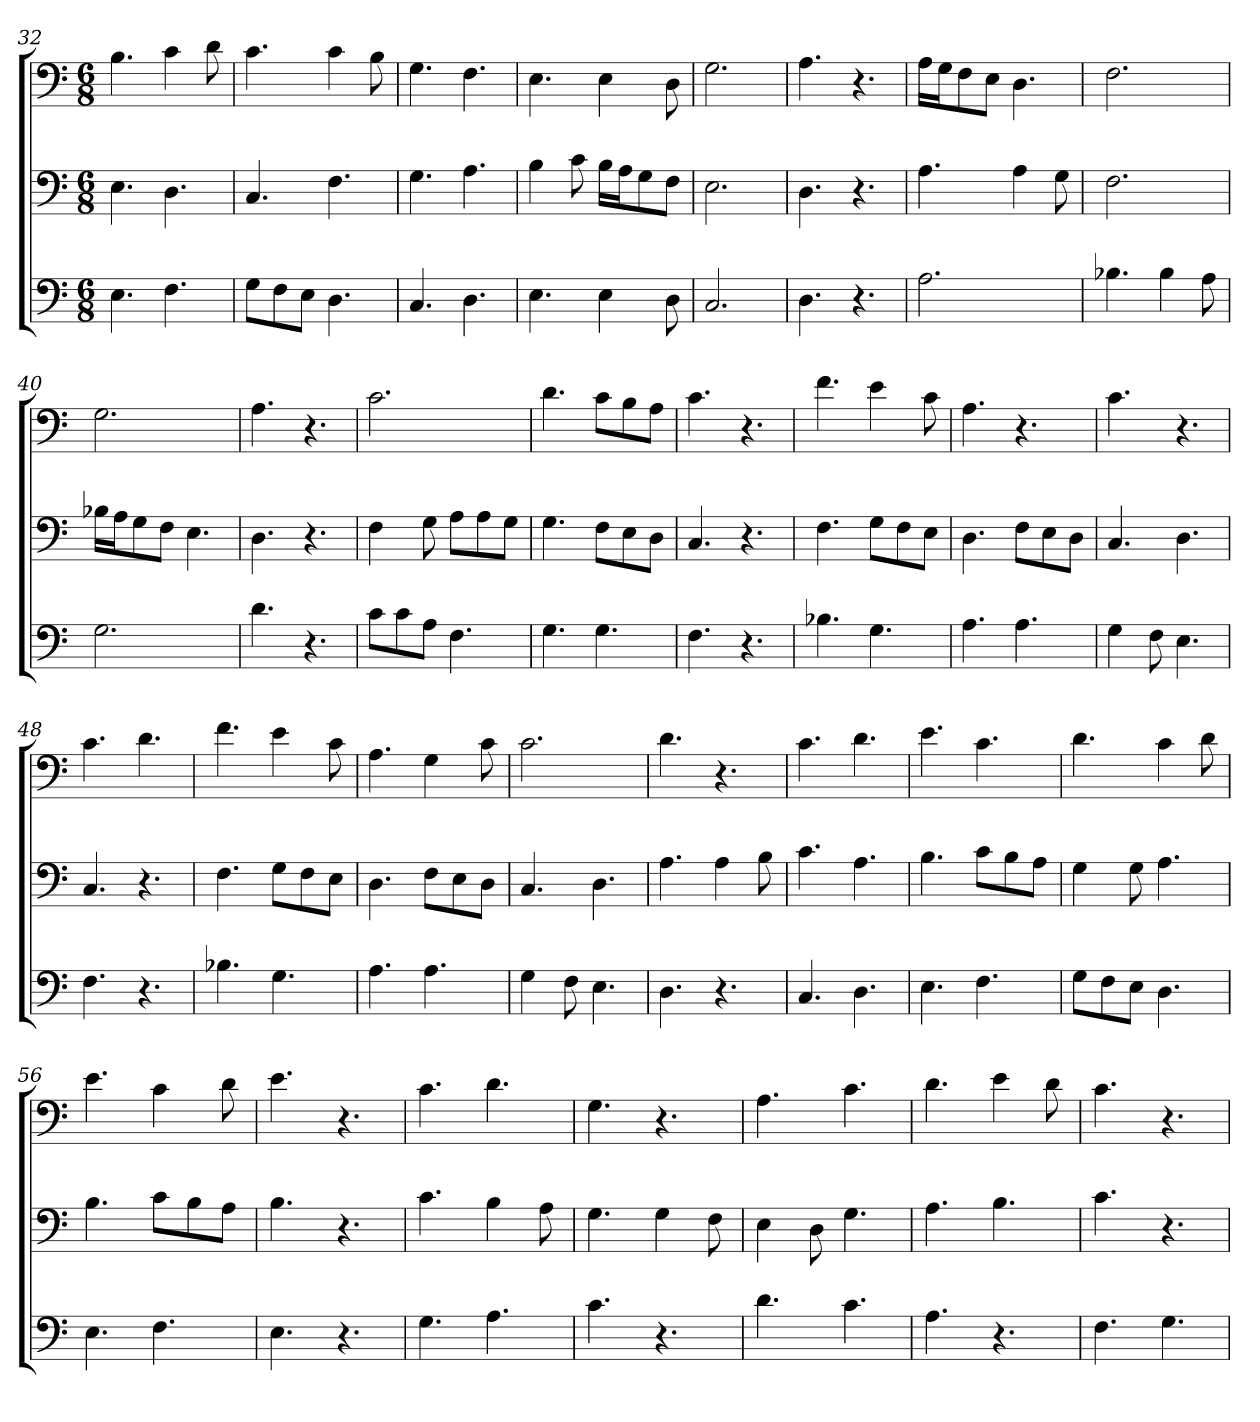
**kern	**kern	**kern
*part3	*part2	*part1
*staff3	*staff2	*staff1
*M6/8	*M6/8	*M6/8
=32	=32	=32
4.E	4.E	4.B
4.F	4.D	4c
.	.	8d
=33	=33	=33
8GL	4.C	4.c
8F	.	.
8EJ	.	.
4.D	4.F	4c
.	.	8B
=34	=34	=34
4.C	4.G	4.G
4.D	4.A	4.F
=35	=35	=35
4.E	4B	4.E
.	8c	.
4E	16BLL	4E
.	16AJ	.
.	8G	.
8D	8FJ	8D
=36	=36	=36
2.C	2.E	2.G
=37	=37	=37
4.D	4.D	4.A
4.r	4.r	4.r
=38	=38	=38
2.A	4.A	16ALL
.	.	16GJ
.	.	8F
.	.	8EJ
.	4A	4.D
.	8G	.
=39	=39	=39
4.B-X	2.F	2.F
4B-	.	.
8A	.	.
=40	=40	=40
2.G	16B-XLL	2.G
.	16AJ	.
.	8G	.
.	8FJ	.
.	4.E	.
=41	=41	=41
4.d	4.D	4.A
4.r	4.r	4.r
=42	=42	=42
8cL	4F	2.c
8c	.	.
8AJ	8G	.
4.F	8AL	.
.	8A	.
.	8GJ	.
=43	=43	=43
4.G	4.G	4.d
4.G	8FL	8cL
.	8E	8B
.	8DJ	8AJ
=44	=44	=44
4.F	4.C	4.c
4.r	4.r	4.r
=45	=45	=45
4.B-X	4.F	4.f
4.G	8GL	4e
.	8F	.
.	8EJ	8c
=46	=46	=46
4.A	4.D	4.A
4.A	8FL	4.r
.	8E	.
.	8DJ	.
=47	=47	=47
4G	4.C	4.c
8F	.	.
4.E	4.D	4.r
=48	=48	=48
4.F	4.C	4.c
4.r	4.r	4.d
=49	=49	=49
4.B-X	4.F	4.f
4.G	8GL	4e
.	8F	.
.	8EJ	8c
=50	=50	=50
4.A	4.D	4.A
4.A	8FL	4G
.	8E	.
.	8DJ	8c
=51	=51	=51
4G	4.C	2.c
8F	.	.
4.E	4.D	.
=52	=52	=52
4.D	4.A	4.d
4.r	4A	4.r
.	8B	.
=53	=53	=53
4.C	4.c	4.c
4.D	4.A	4.d
=54	=54	=54
4.E	4.B	4.e
4.F	8cL	4.c
.	8B	.
.	8AJ	.
=55	=55	=55
8GL	4G	4.d
8F	.	.
8EJ	8G	.
4.D	4.A	4c
.	.	8d
=56	=56	=56
4.E	4.B	4.e
4.F	8cL	4c
.	8B	.
.	8AJ	8d
=57	=57	=57
4.E	4.B	4.e
4.r	4.r	4.r
=58	=58	=58
4.G	4.c	4.c
4.A	4B	4.d
.	8A	.
=59	=59	=59
4.c	4.G	4.G
4.r	4G	4.r
.	8F	.
=60	=60	=60
4.d	4E	4.A
.	8D	.
4.c	4.G	4.c
=61	=61	=61
4.A	4.A	4.d
4.r	4.B	4e
.	.	8d
=62	=62	=62
4.F	4.c	4.c
4.G	4.r	4.r
=	=	=
*-	*-	*-
